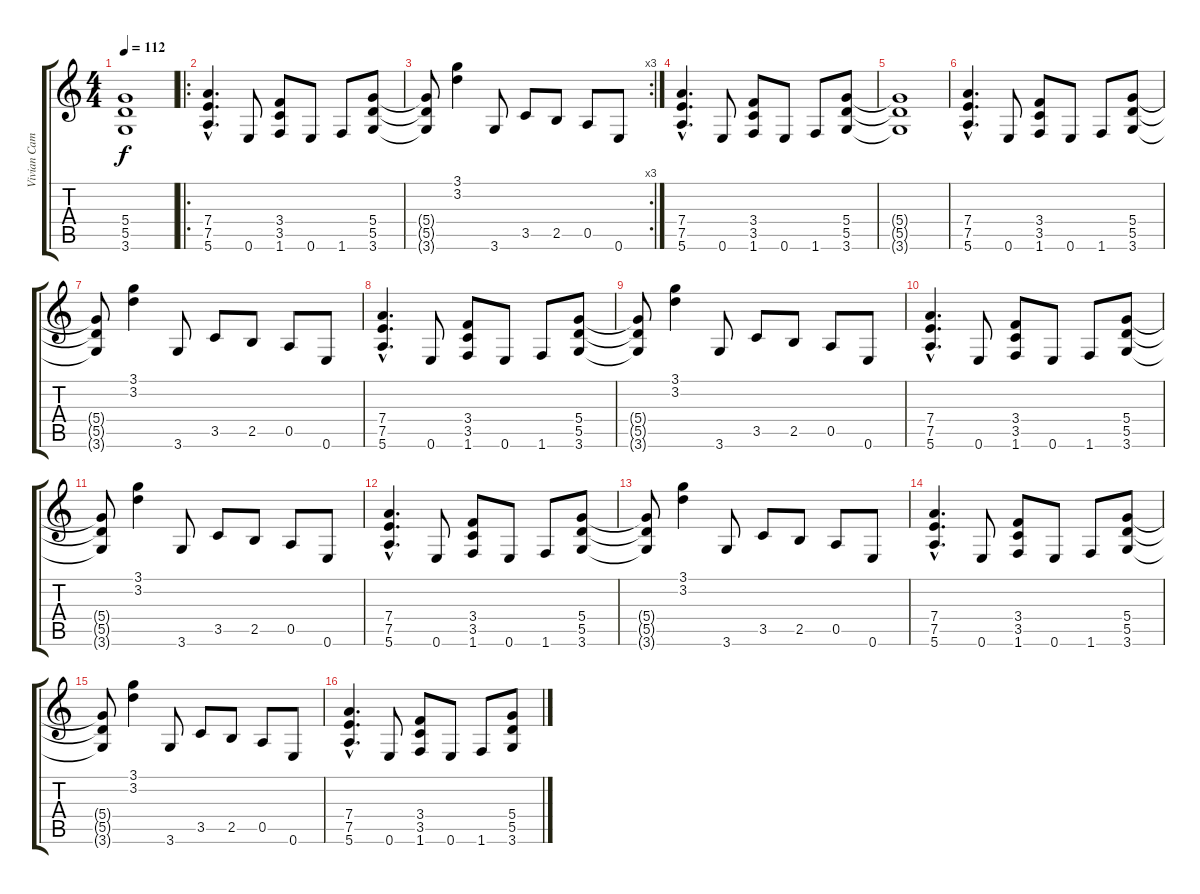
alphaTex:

\track ("Vivian Campbell" "Vivian Cam") {instrument distortionguitar}
\staff {score tabs}
\tuning (E4 B3 G3 D3 A2 E2) {hide}
\ts (4 4)
\tempo 112
\clef g2
\ks c
(5.4 5.5 3.6).1{dy f instrument distortionguitar} |
\ro
(7.4{hac} 7.5{hac} 5.6{hac}).4{d} 0.6.8 (3.4 3.5 1.6).8 0.6.8 1.6.8 (5.4 5.5 3.6).8 |
\rc 3
(5.4{t} 5.5{t} 3.6{t}).8 (3.1 3.2).4 3.6.8 3.5.8 2.5.8 0.5.8 0.6.8 |
(7.4{hac} 7.5{hac} 5.6{hac}).4{d} 0.6.8 (3.4 3.5 1.6).8 0.6.8 1.6.8 (5.4 5.5 3.6).8 |
(5.4{t} 5.5{t} 3.6{t}).1 |
(7.4{hac} 7.5{hac} 5.6{hac}).4{d} 0.6.8 (3.4 3.5 1.6).8 0.6.8 1.6.8 (5.4 5.5 3.6).8 |
(5.4{t} 5.5{t} 3.6{t}).8 (3.1 3.2).4 3.6.8 3.5.8 2.5.8 0.5.8 0.6.8 |
(7.4{hac} 7.5{hac} 5.6{hac}).4{d} 0.6.8 (3.4 3.5 1.6).8 0.6.8 1.6.8 (5.4 5.5 3.6).8 |
(5.4{t} 5.5{t} 3.6{t}).8 (3.1 3.2).4 3.6.8 3.5.8 2.5.8 0.5.8 0.6.8 |
(7.4{hac} 7.5{hac} 5.6{hac}).4{d} 0.6.8 (3.4 3.5 1.6).8 0.6.8 1.6.8 (5.4 5.5 3.6).8 |
(5.4{t} 5.5{t} 3.6{t}).8 (3.1 3.2).4 3.6.8 3.5.8 2.5.8 0.5.8 0.6.8 |
(7.4{hac} 7.5{hac} 5.6{hac}).4{d} 0.6.8 (3.4 3.5 1.6).8 0.6.8 1.6.8 (5.4 5.5 3.6).8 |
(5.4{t} 5.5{t} 3.6{t}).8 (3.1 3.2).4 3.6.8 3.5.8 2.5.8 0.5.8 0.6.8 |
(7.4{hac} 7.5{hac} 5.6{hac}).4{d} 0.6.8 (3.4 3.5 1.6).8 0.6.8 1.6.8 (5.4 5.5 3.6).8 |
(5.4{t} 5.5{t} 3.6{t}).8 (3.1 3.2).4 3.6.8 3.5.8 2.5.8 0.5.8 0.6.8 |
(7.4{hac} 7.5{hac} 5.6{hac}).4{d} 0.6.8 (3.4 3.5 1.6).8 0.6.8 1.6.8 (5.4 5.5 3.6).8
